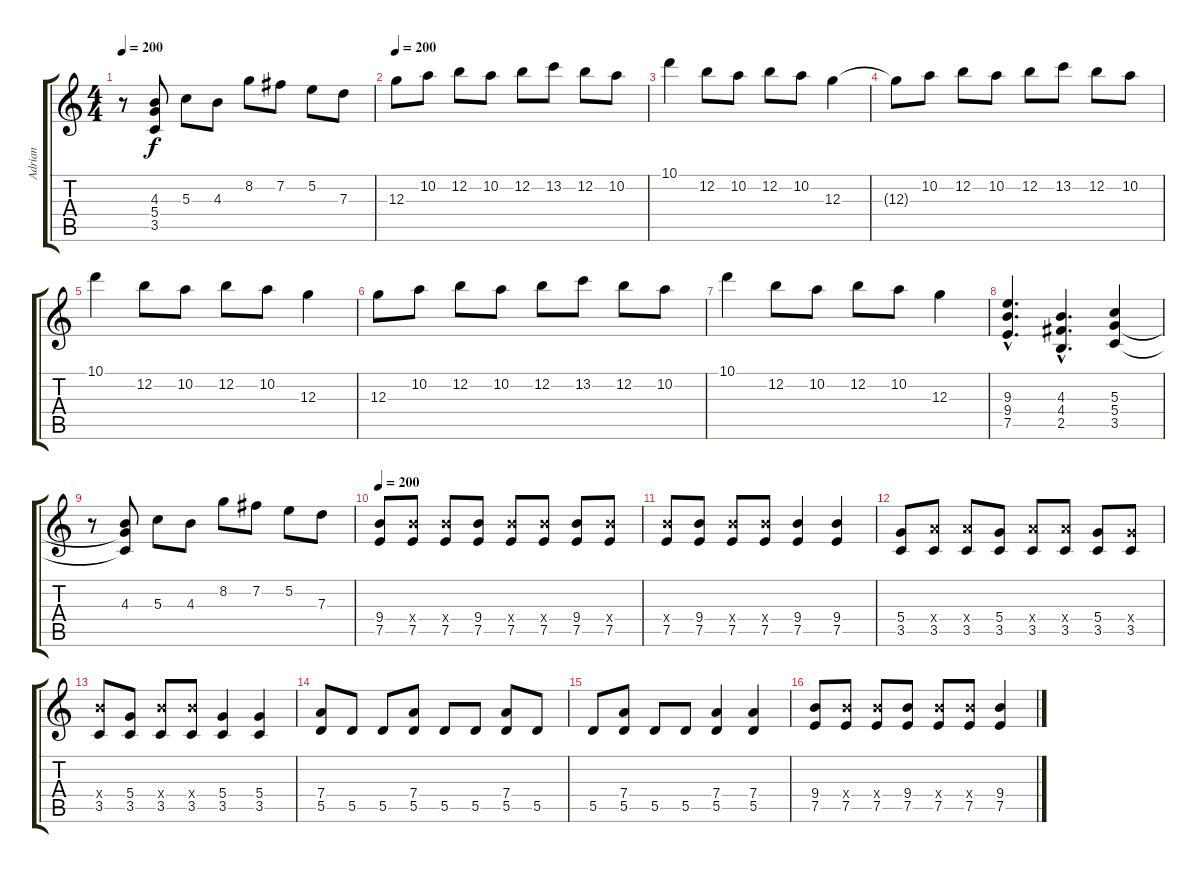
\track ("Adrian" "Adrian") {instrument distortionguitar}
\staff {score tabs}
\tuning (E4 B3 G3 D3 A2 E2) {hide}
\ts (4 4)
\tempo 200
\clef g2
\ks c
r.8{dy f} (4.3 5.4{t} 3.5{t}).8 5.3.8 4.3.8 8.2.8 7.2.8 5.2.8 7.3.8 |
\tempo 200
12.3.8 10.2.8 12.2.8 10.2.8 12.2.8 13.2.8 12.2.8 10.2.8 |
10.1.4 12.2.8 10.2.8 12.2.8 10.2.8 12.3.4 |
12.3{t}.8 10.2.8 12.2.8 10.2.8 12.2.8 13.2.8 12.2.8 10.2.8 |
10.1.4 12.2.8 10.2.8 12.2.8 10.2.8 12.3.4 |
12.3.8 10.2.8 12.2.8 10.2.8 12.2.8 13.2.8 12.2.8 10.2.8 |
10.1.4 12.2.8 10.2.8 12.2.8 10.2.8 12.3.4 |
(9.3{hac} 9.4{hac} 7.5{hac}).4{d} (4.3{hac} 4.4{hac} 2.5{hac}).4{d} (5.3 5.4 3.5).4 |
r.8 (4.3 5.4{t} 3.5{t}).8 5.3.8 4.3.8 8.2.8 7.2.8 5.2.8 7.3.8 |
\tempo 200
(9.4 7.5).8 (9.4{x} 7.5).8 (9.4{x} 7.5).8 (9.4 7.5).8 (9.4{x} 7.5).8 (9.4{x} 7.5).8 (9.4 7.5).8 (9.4{x} 7.5).8 |
(9.4{x} 7.5).8 (9.4 7.5).8 (9.4{x} 7.5).8 (9.4{x} 7.5).8 (9.4 7.5).4 (9.4 7.5).4 |
(5.4 3.5).8 (7.4{x} 3.5).8 (7.4{x} 3.5).8 (5.4 3.5).8 (7.4{x} 3.5).8 (7.4{x} 3.5).8 (5.4 3.5).8 (5.4{x} 3.5).8 |
(9.4{x} 3.5).8 (5.4 3.5).8 (9.4{x} 3.5).8 (9.4{x} 3.5).8 (5.4 3.5).4 (5.4 3.5).4 |
(7.4 5.5).8 5.5.8 5.5.8 (7.4 5.5).8 5.5.8 5.5.8 (7.4 5.5).8 5.5.8 |
5.5.8 (7.4 5.5).8 5.5.8 5.5.8 (7.4 5.5).4 (7.4 5.5).4 |
(9.4 7.5).8 (9.4{x} 7.5).8 (9.4{x} 7.5).8 (9.4 7.5).8 (9.4{x} 7.5).8 (9.4{x} 7.5).8 (9.4 7.5).4
